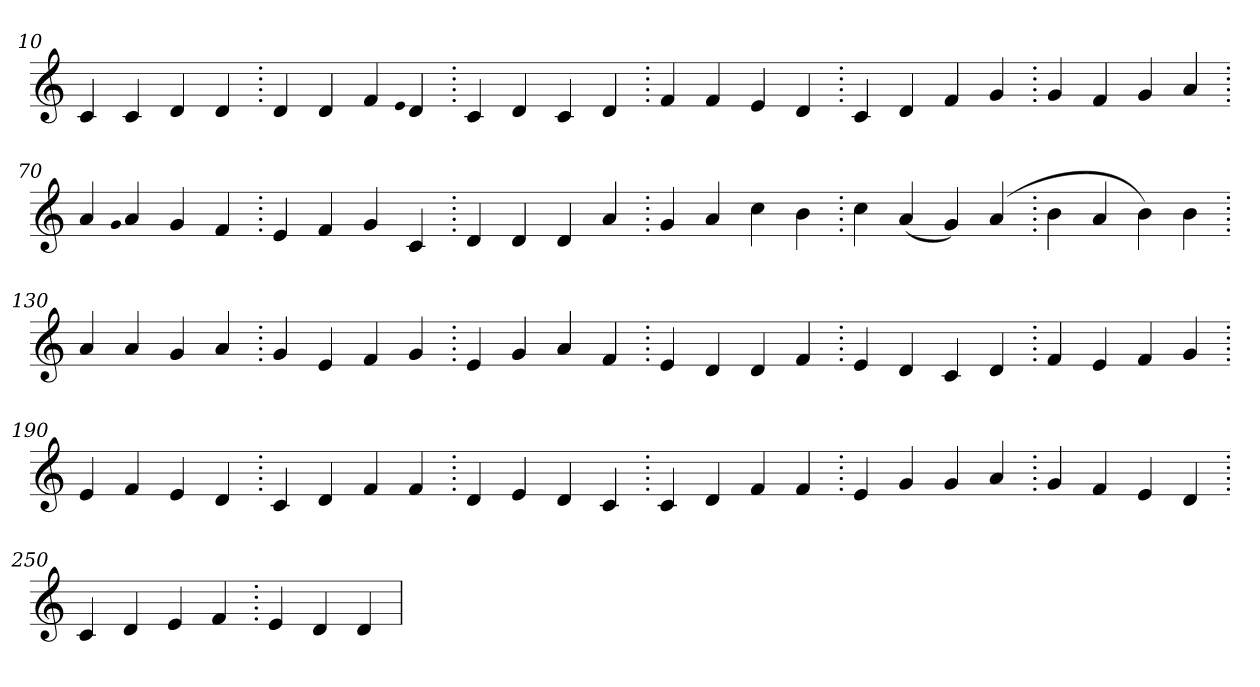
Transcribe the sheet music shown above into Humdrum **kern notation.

**kern
*part1
*staff1
*clefG2
=10.
4c
4c
4d
4d
=20.
4d
4d
4f
qqe
4d
=30.
4c
4d
4c
4d
=40.
4f
4f
4e
4d
=50.
4c
4d
4f
4g
=60.
4g
4f
4g
4a
=70.
4a
qqg
4a
4g
4f
=80.
4e
4f
4g
4c
=90.
4d
4d
4d
4a
=100.
4g
4a
4cc
4b
=110.
4cc
(>4a
4g)
(>4a
=120.
4b
4a
4b)
4b
=130.
4a
4a
4g
4a
=140.
4g
4e
4f
4g
=150.
4e
4g
4a
4f
=160.
4e
4d
4d
4f
=170.
4e
4d
4c
4d
=180.
4f
4e
4f
4g
=190.
4e
4f
4e
4d
=200.
4c
4d
4f
4f
=210.
4d
4e
4d
4c
=220.
4c
4d
4f
4f
=230.
4e
4g
4g
4a
=240.
4g
4f
4e
4d
=250.
4c
4d
4e
4f
=260.
4e
4d
4d
=
*-
